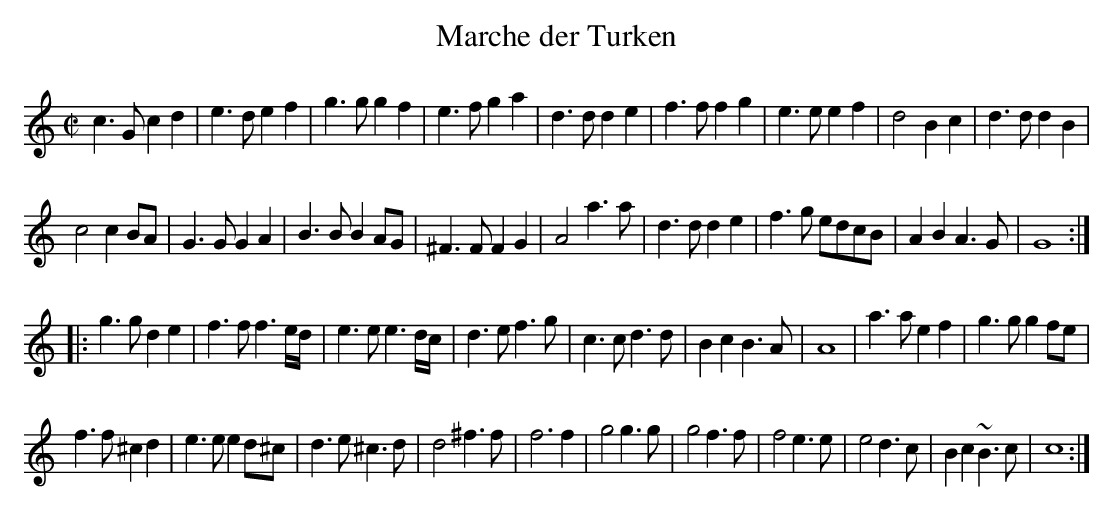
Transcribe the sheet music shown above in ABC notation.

X:1
T:Marche der Turken
M:C|
K:Cmaj
c3Gc2d2|e3de2f2|g3gg2f2|e3fg2a2|d3dd2e2|f3ff2g2|e3ee2f2|d4B2c2|d3dd2B2|
c4c2BA|G3GG2A2|B3BB2AG|^F3FF2G2|A4a3a|d3dd2e2|f3g edcB|A2B2A3G|G8:|
|:g3gd2e2|f3ff3e/d/|e3ee3d/c/|d3ef3g|c3cd3d|B2c2B3A|A8|a3ae2f2|g3gg2fe|
f3f^c2d2|e3ee2d^c|d3e^c3d|d4^f3f|f6f2|g4g3g|g4f3f|f4e3e|e4d3c|B2c2~B3c|c8:|
